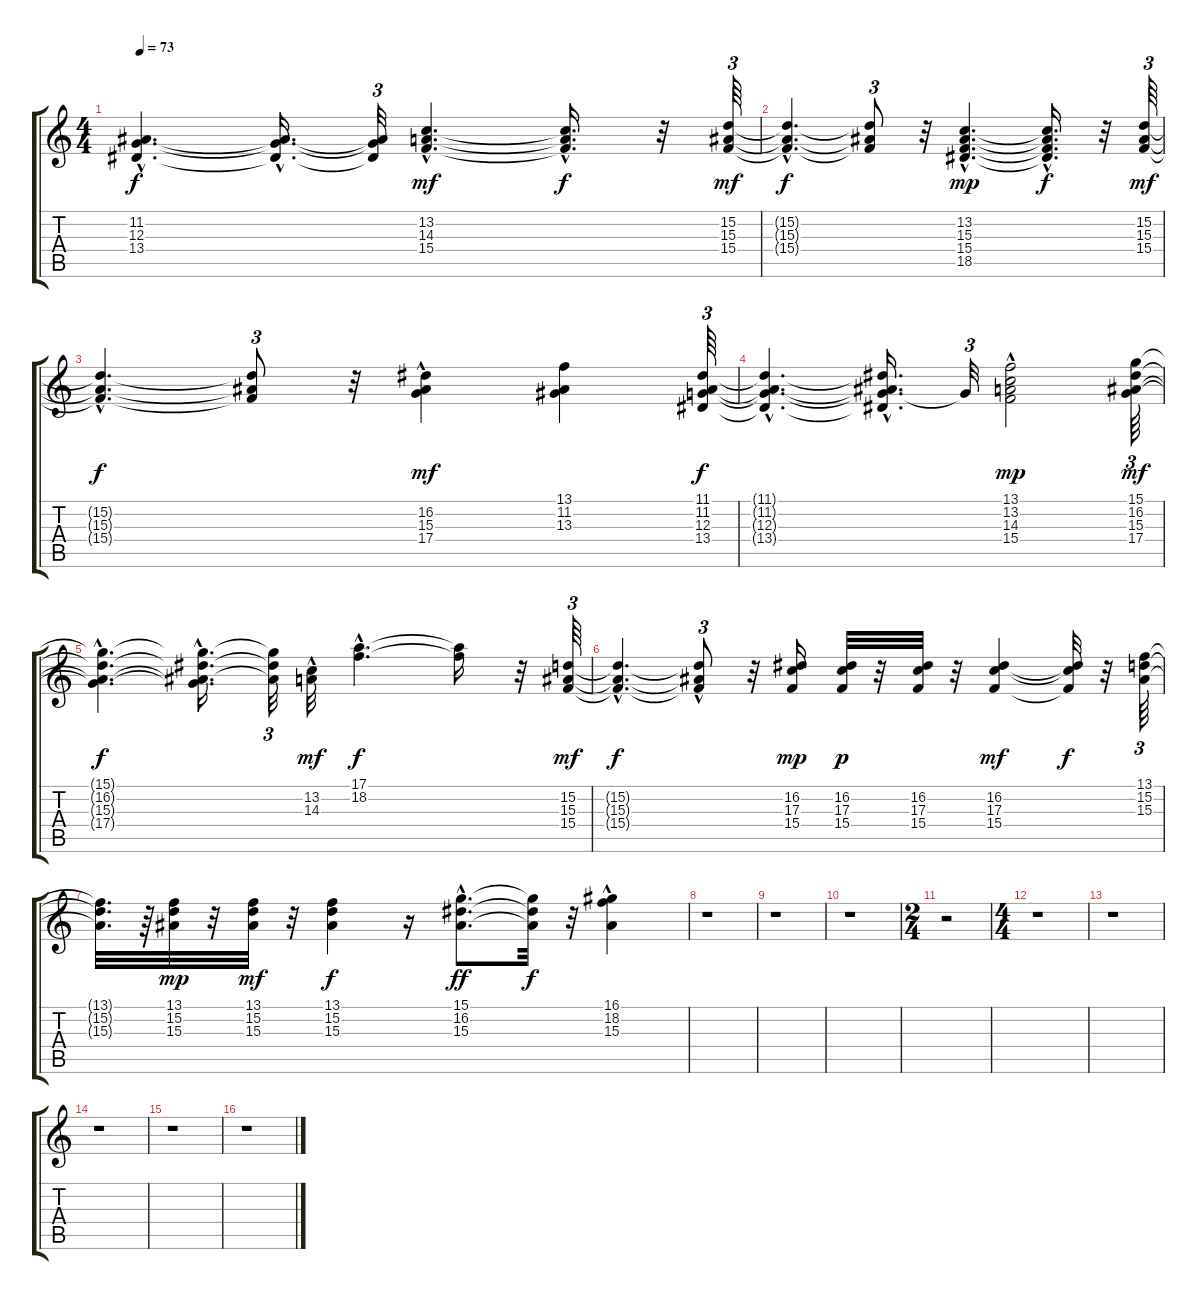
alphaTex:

\track "" {instrument electricpiano1}
\staff {score tabs}
\tuning (E4 B3 G3 D3 A2 E2) {hide}
\ts (4 4)
\tempo 73
\clef g2
\ks c
(11.2{hac t} 12.3{hac t} 13.4{hac t}).4{d dy f} (11.2{hac t} 12.3{hac t} 13.4{hac t}).16{d} (11.2{t} 12.3{t} 13.4{t}).32{tu (3 2)} (13.2{hac} 14.3{hac} 15.4{hac}).4{d dy mf} (13.2{t} 14.3{hac t} 15.4{hac t}).16{d dy f} r.32 (15.2 15.3 15.4).64{tu (3 2) dy mf} |
(15.2{hac t} 15.3{hac t} 15.4{hac t}).4{d dy f} (15.2{t} 15.3{t} 15.4{t}).8{tu (3 2)} r.32 (13.2{hac} 15.3{hac} 15.4{hac} 18.5{hac}).4{d dy mp} (13.2{hac t} 15.3{hac t} 15.4{hac t} 18.5{hac t}).16{d dy f} r.32 (15.2 15.3 15.4).64{tu (3 2) dy mf} |
(15.2{hac t} 15.3{hac t} 15.4{hac t}).4{d dy f} (15.2{t} 15.3{t} 15.4{t}).8{tu (3 2)} r.32 (16.2{hac} 15.3{hac} 17.4).4{dy mf} (13.1 11.2 13.3).4 (11.1 11.2 12.3 13.4).64{tu (3 2) dy f} |
(11.1{hac t} 11.2{hac t} 12.3{hac t} 13.4{hac t}).4{d} (11.1{t} 11.2{t} 12.3{hac t} 13.4{hac t}).16{d} 12.3{t}.32{tu (3 2)} (13.1{hac} 13.2 14.3 15.4{hac}).2{dy mp} (15.1 16.2 15.3 17.4).64{tu (3 2) dy mf} |
(15.1{hac t} 16.2{hac t} 15.3{hac t} 17.4{hac t}).4{d dy f} (15.1{hac t} 16.2{hac t} 15.3{hac t} 17.4{hac t}).16{d} (15.1{t} 16.2{t} 15.3{t}).32{tu (3 2)} (13.2{hac} 14.3{hac}).32{dy mf} (17.1{hac} 18.2{hac}).4{d dy f} (17.1{t} 18.2{t}).16 r.32 (15.2 15.3 15.4).64{tu (3 2) dy mf} |
(15.2{hac t} 15.3{hac t} 15.4{hac t}).4{d dy f} (15.2{t} 15.3{hac t} 15.4{t}).8{tu (3 2)} r.32 (16.2 17.3 15.4).16{dy mp} (16.2 17.3 15.4).32{dy p} r.32 (16.2 17.3 15.4).32 r.32 (16.2 17.3 15.4).4{dy mf} (16.2{t} 17.3{t} 15.4{t}).32{dy f} r.32 (13.1 15.2 15.3).64{tu (3 2)} |
(13.1{t} 15.2{t} 15.3{t}).32{d} r.64 (13.1 15.2 15.3).32{dy mp} r.32 (13.1 15.2 15.3).32{dy mf} r.32 (13.1 15.2 15.3).4{dy f} r.16 (15.1{hac} 16.2{hac} 15.3{hac}).8{d dy ff} (15.1{t} 16.2{t} 15.3{t}).32{dy f} r.32 (16.1 18.2{hac} 15.3{hac}).4 |
r.1 |
r.1 |
r.1 |
\ts (2 4)
r.2 |
\ts (4 4)
r.1 |
r.1 |
r.1 |
r.1 |
r.1
